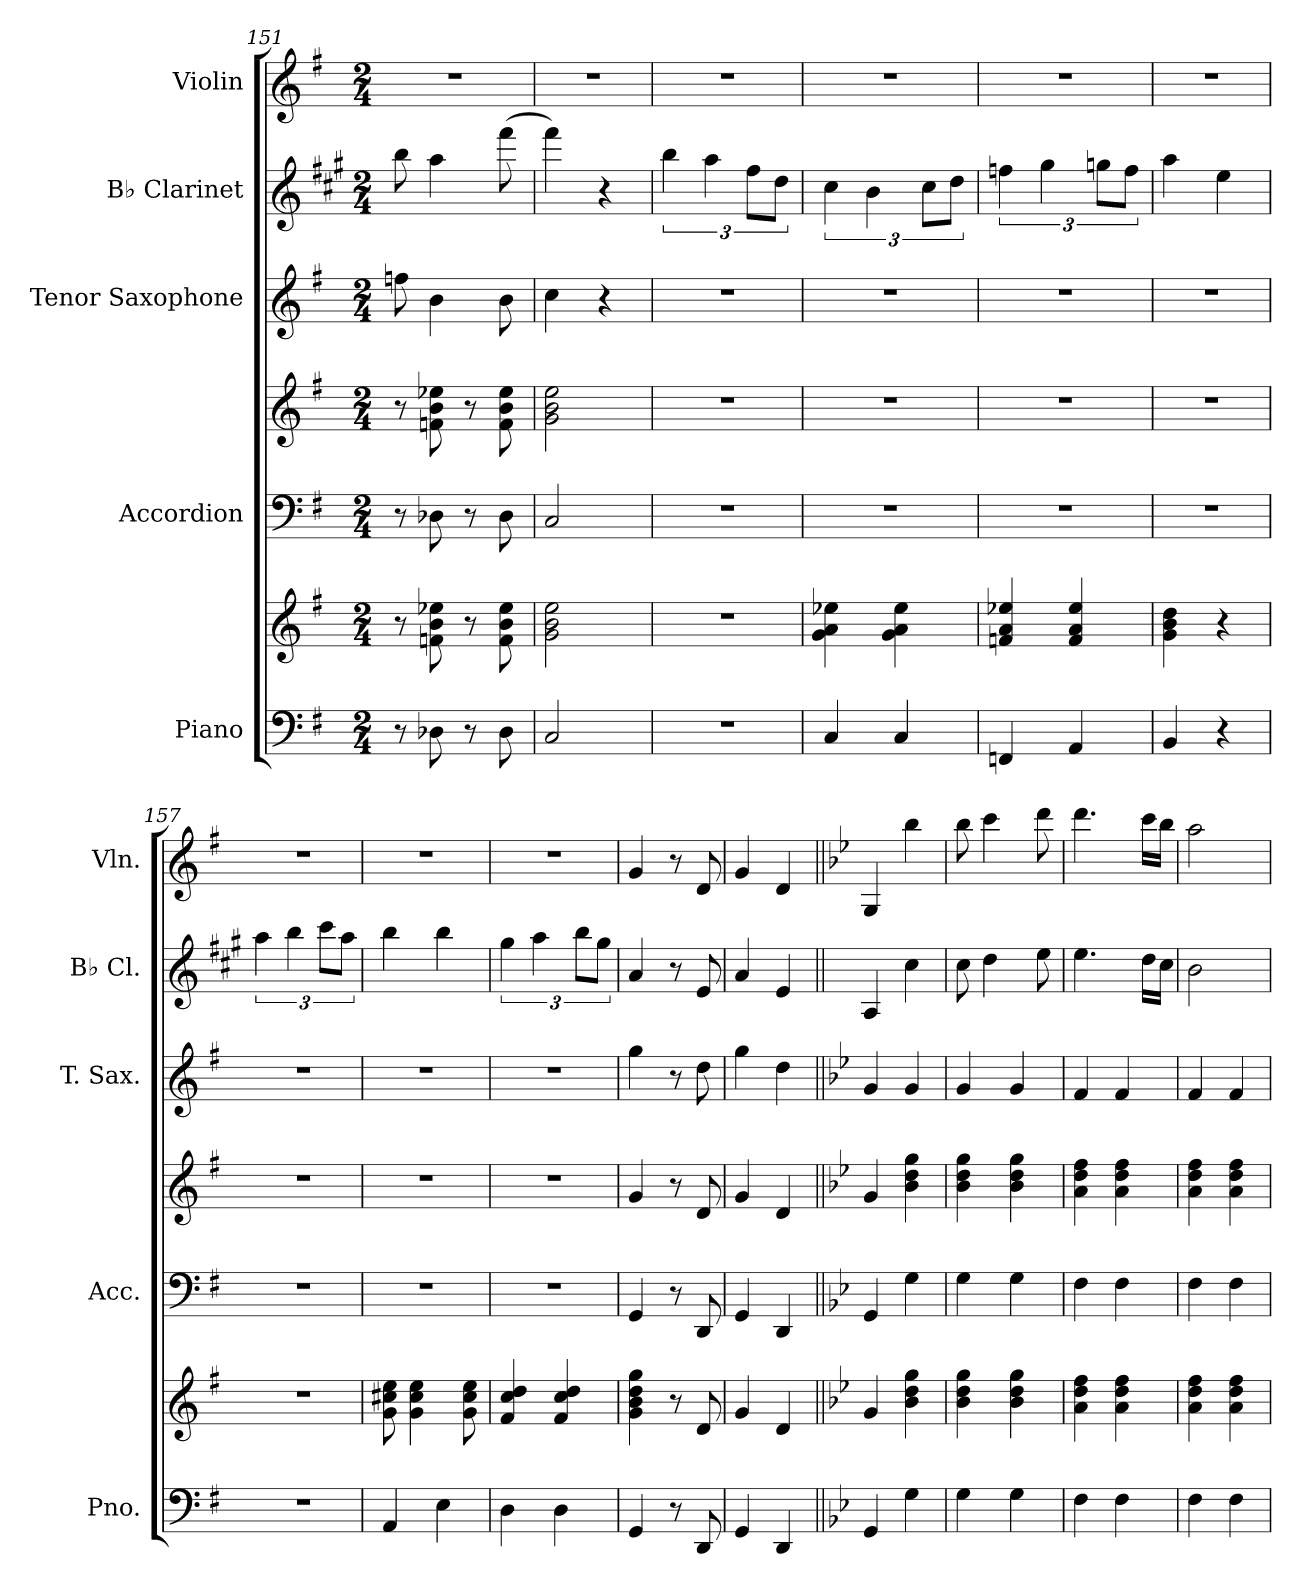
**kern	**kern	**kern	**kern	**kern	**kern	**kern
*part5	*part5	*part4	*part4	*part3	*part2	*part1
*staff7	*staff6	*staff5	*staff4	*staff3	*staff2	*staff1
*I"Piano	*	*I"Accordion	*	*I"Tenor Saxophone	*I"B♭ Clarinet	*I"Violin
*I'Pno.	*	*I'Acc.	*	*I'T. Sax.	*I'B♭ Cl.	*I'Vln.
*clefF4	*clefG2	*clefF4	*clefG2	*clefG2	*clefG2	*clefG2
*	*	*	*	*ITrd8c14	*ITrd1c2	*
*k[f#]	*k[f#]	*k[f#]	*k[f#]	*k[f#]	*k[f#]	*k[f#]
*G:	*G:	*G:	*G:	*G:	*G:	*G:
*M2/4	*M2/4	*M2/4	*M2/4	*M2/4	*M2/4	*M2/4
=151	=151	=151	=151	=151	=151	=151
8r	8r	8r	8r	8fn\	8aa\	2r
8D-X\	8fn\ 8b\ 8ee-X\	8D-X\	8fn\ 8b\ 8ee-X\	4B\	4gg\	.
8r	8r	8r	8r	.	.	.
8D-\	8f\ 8b\ 8ee-\	8D-\	8f\ 8b\ 8ee-\	8B\	(8eee\	.
=152	=152	=152	=152	=152	=152	=152
2C/	2g\ 2b\ 2ee\	2C/	2g\ 2b\ 2ee\	4c\	4eee\)	2r
.	.	.	.	4r	4r	.
=153	=153	=153	=153	=153	=153	=153
2r	2r	2r	2r	2r	6aa\	2r
.	.	.	.	.	6gg\	.
.	.	.	.	.	12ee\L	.
.	.	.	.	.	12cc\J	.
!!LO:PB:g=z
=154	=154	=154	=154	=154	=154	=154
4C/	4g\ 4a\ 4ee-X\	2r	2r	2r	6b\	2r
.	.	.	.	.	6a\	.
4C/	4g\ 4a\ 4ee-\	.	.	.	.	.
.	.	.	.	.	12b\L	.
.	.	.	.	.	12cc\J	.
=155	=155	=155	=155	=155	=155	=155
4FFn/	4fn/ 4a/ 4ee-X/	2r	2r	2r	6ee-X\	2r
.	.	.	.	.	6ff#\	.
4AA/	4f/ 4a/ 4ee-/	.	.	.	.	.
.	.	.	.	.	12ffn\L	.
.	.	.	.	.	12ee-\J	.
=156	=156	=156	=156	=156	=156	=156
4BB/	4g\ 4b\ 4dd\	2r	2r	2r	4gg\	2r
4r	4r	.	.	.	4dd\	.
=157	=157	=157	=157	=157	=157	=157
2r	2r	2r	2r	2r	6gg\	2r
.	.	.	.	.	6aa\	.
.	.	.	.	.	12bb\L	.
.	.	.	.	.	12gg\J	.
=158	=158	=158	=158	=158	=158	=158
4AA/	8g\ 8cc#X\ 8ee\	2r	2r	2r	4aa\	2r
.	4g\ 4cc#\ 4ee\	.	.	.	.	.
4E\	.	.	.	.	4aa\	.
.	8g\ 8cc#\ 8ee\	.	.	.	.	.
=159	=159	=159	=159	=159	=159	=159
4D\	4f#/ 4cc/ 4dd/	2r	2r	2r	6ff#\	2r
.	.	.	.	.	6gg\	.
4D\	4f#/ 4cc/ 4dd/	.	.	.	.	.
.	.	.	.	.	12aa\L	.
.	.	.	.	.	12ff#\J	.
=160	=160	=160	=160	=160	=160	=160
4GG/	4g\ 4b\ 4dd\ 4gg\	4GG/	4g/	4g\	4g/	4g/
8r	8r	8r	8r	8r	8r	8r
8DD/	8d/	8DD/	8d/	8d\	8d/	8d/
=161	=161	=161	=161	=161	=161	=161
4GG/	4g/	4GG/	4g/	4g\	4g/	4g/
4DD/	4d/	4DD/	4d/	4d\	4d/	4d/
!!LO:PB:g=z
=162||	=162||	=162||	=162||	=162||	=162||	=162||
*k[b-e-]	*k[b-e-]	*k[b-e-]	*k[b-e-]	*k[b-e-]	*k[b-e-]	*k[b-e-]
*B-:	*B-:	*B-:	*B-:	*B-:	*B-:	*B-:
4GG/	4g/	4GG/	4g/	4G/	4G/	4G/
4G\	4b-\ 4dd\ 4gg\	4G\	4b-\ 4dd\ 4gg\	4G/	4b-\	4bb-\
=163	=163	=163	=163	=163	=163	=163
4G\	4b-\ 4dd\ 4gg\	4G\	4b-\ 4dd\ 4gg\	4G/	8b-\	8bb-\
.	.	.	.	.	4cc\	4ccc\
4G\	4b-\ 4dd\ 4gg\	4G\	4b-\ 4dd\ 4gg\	4G/	.	.
.	.	.	.	.	8dd\	8ddd\
=164	=164	=164	=164	=164	=164	=164
4F\	4a\ 4dd\ 4ff\	4F\	4a\ 4dd\ 4ff\	4F/	4.dd\	4.ddd\
4F\	4a\ 4dd\ 4ff\	4F\	4a\ 4dd\ 4ff\	4F/	.	.
.	.	.	.	.	16cc\LL	16ccc\LL
.	.	.	.	.	16b-\JJ	16bb-\JJ
=165	=165	=165	=165	=165	=165	=165
4F\	4a\ 4dd\ 4ff\	4F\	4a\ 4dd\ 4ff\	4F/	2a\	2aa\
4F\	4a\ 4dd\ 4ff\	4F\	4a\ 4dd\ 4ff\	4F/	.	.
=	=	=	=	=	=	=
*-	*-	*-	*-	*-	*-	*-
